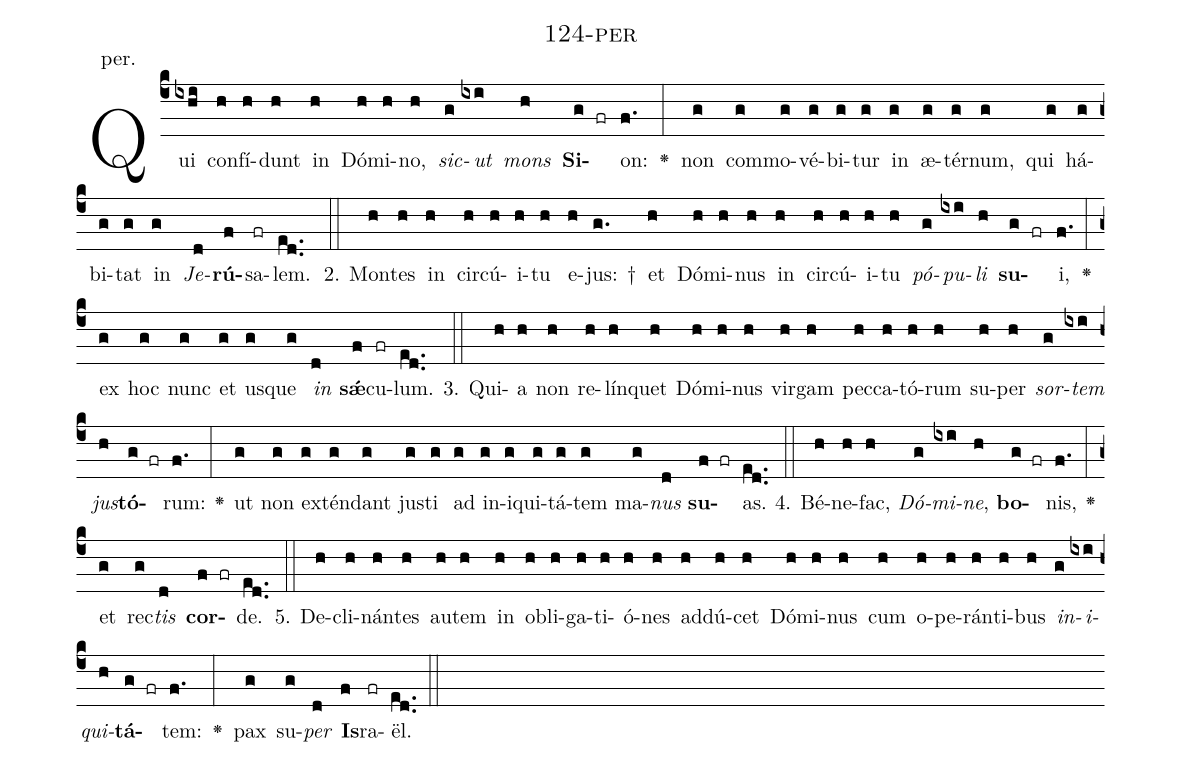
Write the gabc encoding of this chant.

name: 124-per;
annotation: per.;
%%
(c4)Qui(ixhi) con(h)fí(h)dunt(h) in(h) Dó(h)mi(h)no,(h) <i>sic</i>(g)<i>ut</i>(ixi) <i>mons</i>(h) <b>Si</b>(g fr)on:(f.) <v>\greheightstar</v>(:) non(g) com(g)mo(g)vé(g)bi(g)tur(g) in(g) æ(g)tér(g)num,(g) qui(g) há(g)bi(g)tat(g) in(g) <i>Je</i>(d)<b>rú</b>(f)sa(fr)lem.(ed..) (::)
2. Mon(h)tes(h) in(h) cir(h)cú(h)i(h)tu(h) e(h)jus: †(g.) et(h) Dó(h)mi(h)nus(h) in(h) cir(h)cú(h)i(h)tu(h) <i>pó</i>(g)<i>pu</i>(ixi)<i>li</i>(h) <b>su</b>(g fr)i,(f.) <v>\greheightstar</v>(:) ex(g) hoc(g) nunc(g) et(g) us(g)que(g) <i>in</i>(d) <b>sǽ</b>(f)cu(fr)lum.(ed..) (::)
3. Qui(h)a(h) non(h) re(h)lín(h)quet(h) Dó(h)mi(h)nus(h) vir(h)gam(h) pec(h)ca(h)tó(h)rum(h) su(h)per(h) <i>sor</i>(g)<i>tem</i>(ixi) <i>jus</i>(h)<b>tó</b>(g fr)rum:(f.) <v>\greheightstar</v>(:) ut(g) non(g) ex(g)tén(g)dant(g) jus(g)ti(g) ad(g) in(g)i(g)qui(g)tá(g)tem(g) ma(g)<i>nus</i>(d) <b>su</b>(f fr)as.(ed..) (::)
4. Bé(h)ne(h)fac,(h) <i>Dó</i>(g)<i>mi</i>(ixi)<i>ne</i>,(h) <b>bo</b>(g fr)nis,(f.) <v>\greheightstar</v>(:) et(g) rec(g)<i>tis</i>(d) <b>cor</b>(f fr)de.(ed..) (::)
5. De(h)cli(h)nán(h)tes(h) au(h)tem(h) in(h) ob(h)li(h)ga(h)ti(h)ó(h)nes(h) ad(h)dú(h)cet(h) Dó(h)mi(h)nus(h) cum(h) o(h)pe(h)rán(h)ti(h)bus(h) <i>in</i>(g)<i>i</i>(ixi)<i>qui</i>(h)<b>tá</b>(g fr)tem:(f.) <v>\greheightstar</v>(:) pax(g) su(g)<i>per</i>(d) <b>Is</b>(f)ra(fr)ël.(ed..) (::)
